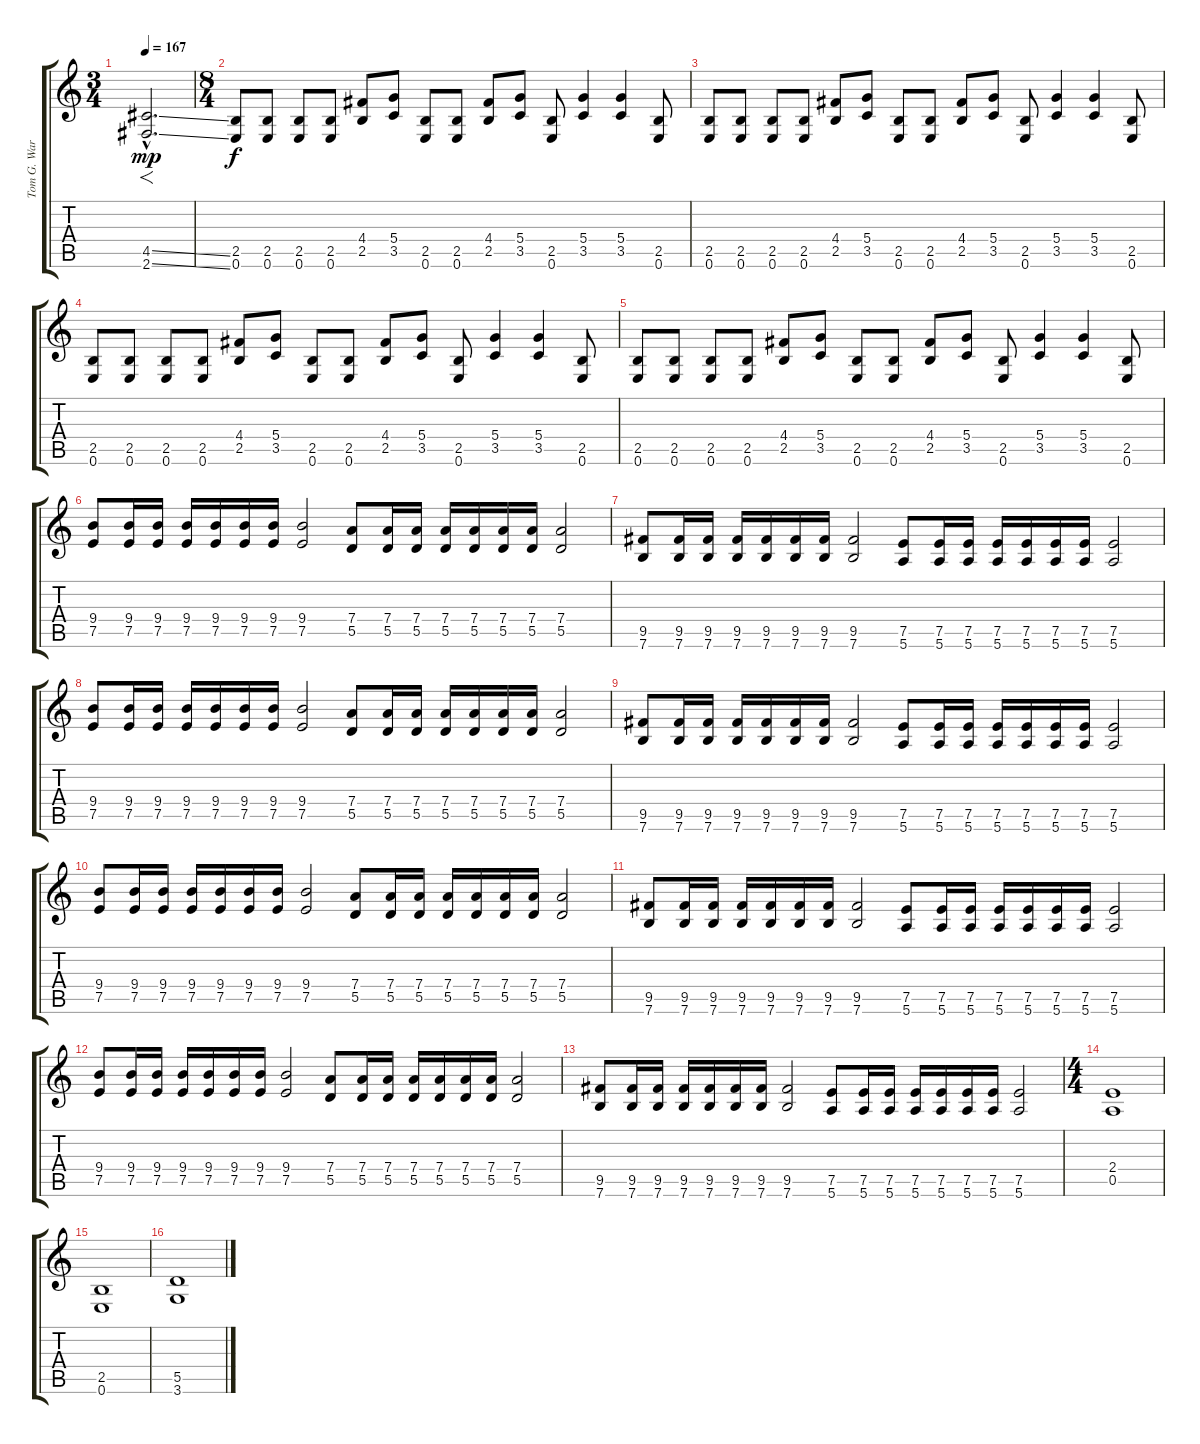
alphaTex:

\track ("Tom G. Warrior (Rhythm)" "Tom G. War") {instrument overdrivenguitar}
\staff {score tabs}
\tuning (E4 B3 G3 D3 A2 E2) {hide}
\ts (3 4)
\tempo 167
\clef g2
\ks c
(4.5{ss hac} 2.6{ss hac}).2{f d dy mp balance 16 instrument overdrivenguitar} |
\ts (8 4)
(2.5 0.6).8{dy f balance 16} (2.5 0.6).8 (2.5 0.6).8 (2.5 0.6).8 (4.4 2.5).8 (5.4 3.5).8 (2.5 0.6).8 (2.5 0.6).8 (4.4 2.5).8 (5.4 3.5).8 (2.5 0.6).8 (5.4 3.5).4 (5.4 3.5).4 (2.5 0.6).8 |
(2.5 0.6).8{balance 8} (2.5 0.6).8 (2.5 0.6).8 (2.5 0.6).8 (4.4 2.5).8 (5.4 3.5).8 (2.5 0.6).8 (2.5 0.6).8 (4.4 2.5).8 (5.4 3.5).8 (2.5 0.6).8 (5.4 3.5).4 (5.4 3.5).4 (2.5 0.6).8 |
(2.5 0.6).8{balance 8} (2.5 0.6).8 (2.5 0.6).8 (2.5 0.6).8 (4.4 2.5).8 (5.4 3.5).8 (2.5 0.6).8 (2.5 0.6).8 (4.4 2.5).8 (5.4 3.5).8 (2.5 0.6).8 (5.4 3.5).4 (5.4 3.5).4 (2.5 0.6).8 |
(2.5 0.6).8{balance 8} (2.5 0.6).8 (2.5 0.6).8 (2.5 0.6).8 (4.4 2.5).8 (5.4 3.5).8 (2.5 0.6).8 (2.5 0.6).8 (4.4 2.5).8 (5.4 3.5).8 (2.5 0.6).8 (5.4 3.5).4 (5.4 3.5).4 (2.5 0.6).8 |
(9.4 7.5).8 (9.4 7.5).16 (9.4 7.5).16 (9.4 7.5).16 (9.4 7.5).16 (9.4 7.5).16 (9.4 7.5).16 (9.4 7.5).2 (7.4 5.5).8 (7.4 5.5).16 (7.4 5.5).16 (7.4 5.5).16 (7.4 5.5).16 (7.4 5.5).16 (7.4 5.5).16 (7.4 5.5).2 |
(9.5 7.6).8 (9.5 7.6).16 (9.5 7.6).16 (9.5 7.6).16 (9.5 7.6).16 (9.5 7.6).16 (9.5 7.6).16 (9.5 7.6).2 (7.5 5.6).8 (7.5 5.6).16 (7.5 5.6).16 (7.5 5.6).16 (7.5 5.6).16 (7.5 5.6).16 (7.5 5.6).16 (7.5 5.6).2 |
(9.4 7.5).8 (9.4 7.5).16 (9.4 7.5).16 (9.4 7.5).16 (9.4 7.5).16 (9.4 7.5).16 (9.4 7.5).16 (9.4 7.5).2 (7.4 5.5).8 (7.4 5.5).16 (7.4 5.5).16 (7.4 5.5).16 (7.4 5.5).16 (7.4 5.5).16 (7.4 5.5).16 (7.4 5.5).2 |
(9.5 7.6).8 (9.5 7.6).16 (9.5 7.6).16 (9.5 7.6).16 (9.5 7.6).16 (9.5 7.6).16 (9.5 7.6).16 (9.5 7.6).2 (7.5 5.6).8 (7.5 5.6).16 (7.5 5.6).16 (7.5 5.6).16 (7.5 5.6).16 (7.5 5.6).16 (7.5 5.6).16 (7.5 5.6).2 |
(9.4 7.5).8 (9.4 7.5).16 (9.4 7.5).16 (9.4 7.5).16 (9.4 7.5).16 (9.4 7.5).16 (9.4 7.5).16 (9.4 7.5).2 (7.4 5.5).8 (7.4 5.5).16 (7.4 5.5).16 (7.4 5.5).16 (7.4 5.5).16 (7.4 5.5).16 (7.4 5.5).16 (7.4 5.5).2 |
(9.5 7.6).8 (9.5 7.6).16 (9.5 7.6).16 (9.5 7.6).16 (9.5 7.6).16 (9.5 7.6).16 (9.5 7.6).16 (9.5 7.6).2 (7.5 5.6).8 (7.5 5.6).16 (7.5 5.6).16 (7.5 5.6).16 (7.5 5.6).16 (7.5 5.6).16 (7.5 5.6).16 (7.5 5.6).2 |
(9.4 7.5).8 (9.4 7.5).16 (9.4 7.5).16 (9.4 7.5).16 (9.4 7.5).16 (9.4 7.5).16 (9.4 7.5).16 (9.4 7.5).2 (7.4 5.5).8 (7.4 5.5).16 (7.4 5.5).16 (7.4 5.5).16 (7.4 5.5).16 (7.4 5.5).16 (7.4 5.5).16 (7.4 5.5).2 |
(9.5 7.6).8 (9.5 7.6).16 (9.5 7.6).16 (9.5 7.6).16 (9.5 7.6).16 (9.5 7.6).16 (9.5 7.6).16 (9.5 7.6).2 (7.5 5.6).8 (7.5 5.6).16 (7.5 5.6).16 (7.5 5.6).16 (7.5 5.6).16 (7.5 5.6).16 (7.5 5.6).16 (7.5 5.6).2 |
\ts (4 4)
(2.4 0.5).1 |
(2.5 0.6).1 |
(5.5 3.6).1
